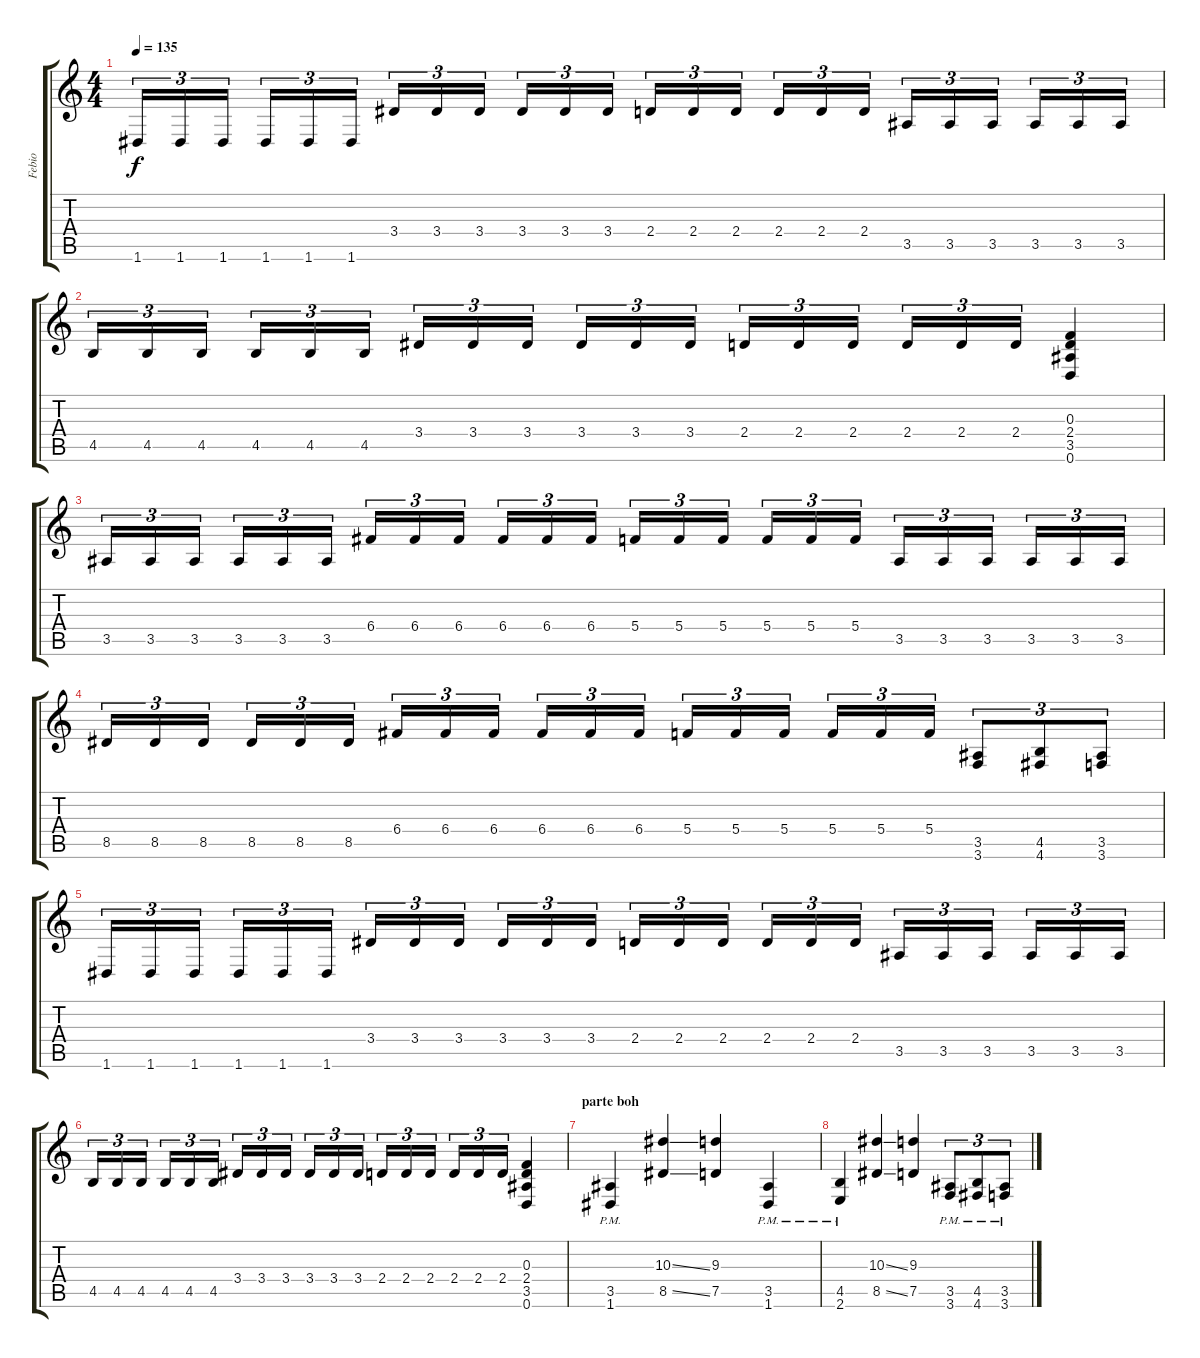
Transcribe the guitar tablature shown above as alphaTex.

\track ("Febio" "Febio") {instrument distortionguitar}
\staff {score tabs}
\tuning (D4 A3 F3 C3 G2 D2) {hide}
\ts (4 4)
\tempo 135
\clef g2
\ks c
1.6.16{tu (3 2) dy f} 1.6.16{tu (3 2)} 1.6.16{tu (3 2) beam splitsecondary} 1.6.16{tu (3 2)} 1.6.16{tu (3 2)} 1.6.16{tu (3 2)} 3.4.16{tu (3 2)} 3.4.16{tu (3 2)} 3.4.16{tu (3 2) beam splitsecondary} 3.4.16{tu (3 2)} 3.4.16{tu (3 2)} 3.4.16{tu (3 2)} 2.4.16{tu (3 2)} 2.4.16{tu (3 2)} 2.4.16{tu (3 2) beam splitsecondary} 2.4.16{tu (3 2)} 2.4.16{tu (3 2)} 2.4.16{tu (3 2)} 3.5.16{tu (3 2)} 3.5.16{tu (3 2)} 3.5.16{tu (3 2) beam splitsecondary} 3.5.16{tu (3 2)} 3.5.16{tu (3 2)} 3.5.16{tu (3 2)} |
4.5.16{tu (3 2)} 4.5.16{tu (3 2)} 4.5.16{tu (3 2) beam splitsecondary} 4.5.16{tu (3 2)} 4.5.16{tu (3 2)} 4.5.16{tu (3 2)} 3.4.16{tu (3 2)} 3.4.16{tu (3 2)} 3.4.16{tu (3 2) beam splitsecondary} 3.4.16{tu (3 2)} 3.4.16{tu (3 2)} 3.4.16{tu (3 2)} 2.4.16{tu (3 2)} 2.4.16{tu (3 2)} 2.4.16{tu (3 2) beam splitsecondary} 2.4.16{tu (3 2)} 2.4.16{tu (3 2)} 2.4.16{tu (3 2)} (0.3 2.4 3.5 0.6).4 |
3.5.16{tu (3 2)} 3.5.16{tu (3 2)} 3.5.16{tu (3 2) beam splitsecondary} 3.5.16{tu (3 2)} 3.5.16{tu (3 2)} 3.5.16{tu (3 2)} 6.4.16{tu (3 2)} 6.4.16{tu (3 2)} 6.4.16{tu (3 2) beam splitsecondary} 6.4.16{tu (3 2)} 6.4.16{tu (3 2)} 6.4.16{tu (3 2)} 5.4.16{tu (3 2)} 5.4.16{tu (3 2)} 5.4.16{tu (3 2) beam splitsecondary} 5.4.16{tu (3 2)} 5.4.16{tu (3 2)} 5.4.16{tu (3 2)} 3.5.16{tu (3 2)} 3.5.16{tu (3 2)} 3.5.16{tu (3 2) beam splitsecondary} 3.5.16{tu (3 2)} 3.5.16{tu (3 2)} 3.5.16{tu (3 2)} |
8.5.16{tu (3 2)} 8.5.16{tu (3 2)} 8.5.16{tu (3 2) beam splitsecondary} 8.5.16{tu (3 2)} 8.5.16{tu (3 2)} 8.5.16{tu (3 2)} 6.4.16{tu (3 2)} 6.4.16{tu (3 2)} 6.4.16{tu (3 2) beam splitsecondary} 6.4.16{tu (3 2)} 6.4.16{tu (3 2)} 6.4.16{tu (3 2)} 5.4.16{tu (3 2)} 5.4.16{tu (3 2)} 5.4.16{tu (3 2) beam splitsecondary} 5.4.16{tu (3 2)} 5.4.16{tu (3 2)} 5.4.16{tu (3 2)} (3.5 3.6).8{tu (3 2)} (4.5 4.6).8{tu (3 2)} (3.5 3.6).8{tu (3 2)} |
1.6.16{tu (3 2)} 1.6.16{tu (3 2)} 1.6.16{tu (3 2) beam splitsecondary} 1.6.16{tu (3 2)} 1.6.16{tu (3 2)} 1.6.16{tu (3 2)} 3.4.16{tu (3 2)} 3.4.16{tu (3 2)} 3.4.16{tu (3 2) beam splitsecondary} 3.4.16{tu (3 2)} 3.4.16{tu (3 2)} 3.4.16{tu (3 2)} 2.4.16{tu (3 2)} 2.4.16{tu (3 2)} 2.4.16{tu (3 2) beam splitsecondary} 2.4.16{tu (3 2)} 2.4.16{tu (3 2)} 2.4.16{tu (3 2)} 3.5.16{tu (3 2)} 3.5.16{tu (3 2)} 3.5.16{tu (3 2) beam splitsecondary} 3.5.16{tu (3 2)} 3.5.16{tu (3 2)} 3.5.16{tu (3 2)} |
4.5.16{tu (3 2)} 4.5.16{tu (3 2)} 4.5.16{tu (3 2) beam splitsecondary} 4.5.16{tu (3 2)} 4.5.16{tu (3 2)} 4.5.16{tu (3 2)} 3.4.16{tu (3 2)} 3.4.16{tu (3 2)} 3.4.16{tu (3 2) beam splitsecondary} 3.4.16{tu (3 2)} 3.4.16{tu (3 2)} 3.4.16{tu (3 2)} 2.4.16{tu (3 2)} 2.4.16{tu (3 2)} 2.4.16{tu (3 2) beam splitsecondary} 2.4.16{tu (3 2)} 2.4.16{tu (3 2)} 2.4.16{tu (3 2)} (0.3 2.4 3.5 0.6).4 |
\section ("" "parte boh")
(3.5{pm} 1.6{pm}).4 (10.3{ss} 8.5{ss}).4 (9.3 7.5).4 (3.5{pm} 1.6{pm}).4 |
(4.5{pm} 2.6{pm}).4 (10.3{ss} 8.5{ss}).4 (9.3 7.5).4 (3.5{pm} 3.6{pm}).8{tu (3 2)} (4.5{pm} 4.6{pm}).8{tu (3 2)} (3.5{pm} 3.6{pm}).8{tu (3 2)}
